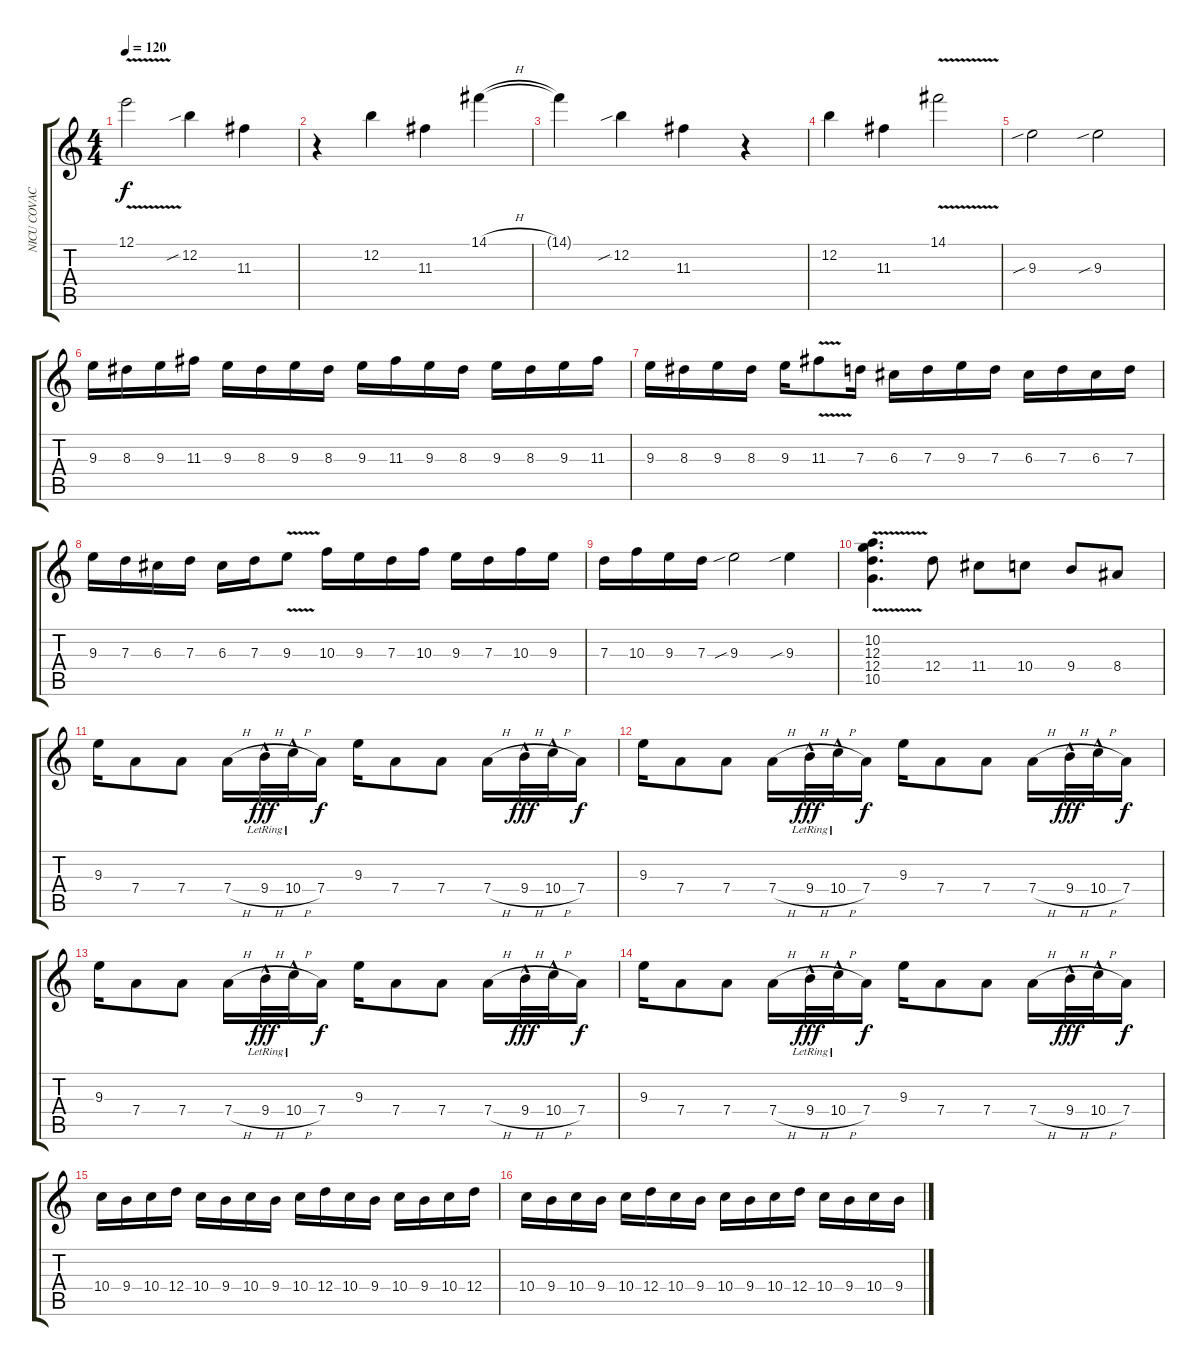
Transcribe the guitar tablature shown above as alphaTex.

\track ("NICU COVACI" "NICU COVAC") {instrument overdrivenguitar}
\staff {score tabs}
\tuning (E4 B3 G3 D3 A2 E2) {hide}
\ts (4 4)
\tempo 120
\clef g2
\ks c
12.1{v}.2{dy f} 12.2{sib}.4 11.3.4 |
r.4 12.2.4 11.3.4 14.1{h}.4 |
14.1{t}.4 12.2{sib}.4 11.3.4 r.4 |
12.2.4 11.3.4 14.1{v}.2 |
9.3{sib}.2 9.3{sib}.2 |
9.3.16 8.3.16 9.3.16 11.3.16 9.3.16 8.3.16 9.3.16 8.3.16 9.3.16 11.3.16 9.3.16 8.3.16 9.3.16 8.3.16 9.3.16 11.3.16 |
9.3.16 8.3.16 9.3.16 8.3.16 9.3.16 11.3{v}.8 7.3.16 6.3.16 7.3.16 9.3.16 7.3.16 6.3.16 7.3.16 6.3.16 7.3.16 |
9.3.16 7.3.16 6.3.16 7.3.16 6.3.16 7.3.16 9.3{v}.8 10.3.16 9.3.16 7.3.16 10.3.16 9.3.16 7.3.16 10.3.16 9.3.16 |
7.3.16 10.3.16 9.3.16 7.3.16 9.3{sib}.2 9.3{sib}.4 |
(10.2 12.3{v} 12.4 10.5).4{d} 12.4.8 11.4.8 10.4.8 9.4.8 8.4.8 |
9.3.16 7.4.8 7.4.8 7.4{h}.16 9.4{h hac lr}.32{dy fff} 10.4{h hac lr}.32 7.4.16{dy f} 9.3.16 7.4.8 7.4.8 7.4{h}.16 9.4{h hac}.32{dy fff} 10.4{h hac}.32 7.4.16{dy f} |
9.3.16 7.4.8 7.4.8 7.4{h}.16 9.4{h hac lr}.32{dy fff} 10.4{h hac lr}.32 7.4.16{dy f} 9.3.16 7.4.8 7.4.8 7.4{h}.16 9.4{h hac}.32{dy fff} 10.4{h hac}.32 7.4.16{dy f} |
9.3.16 7.4.8 7.4.8 7.4{h}.16 9.4{h hac lr}.32{dy fff} 10.4{h hac lr}.32 7.4.16{dy f} 9.3.16 7.4.8 7.4.8 7.4{h}.16 9.4{h hac}.32{dy fff} 10.4{h hac}.32 7.4.16{dy f} |
9.3.16 7.4.8 7.4.8 7.4{h}.16 9.4{h hac lr}.32{dy fff} 10.4{h hac lr}.32 7.4.16{dy f} 9.3.16 7.4.8 7.4.8 7.4{h}.16 9.4{h hac}.32{dy fff} 10.4{h hac}.32 7.4.16{dy f} |
10.4.16 9.4.16 10.4.16 12.4.16 10.4.16 9.4.16 10.4.16 9.4.16 10.4.16 12.4.16 10.4.16 9.4.16 10.4.16 9.4.16 10.4.16 12.4.16 |
10.4.16 9.4.16 10.4.16 9.4.16 10.4.16 12.4.16 10.4.16 9.4.16 10.4.16 9.4.16 10.4.16 12.4.16 10.4.16 9.4.16 10.4.16 9.4.16
